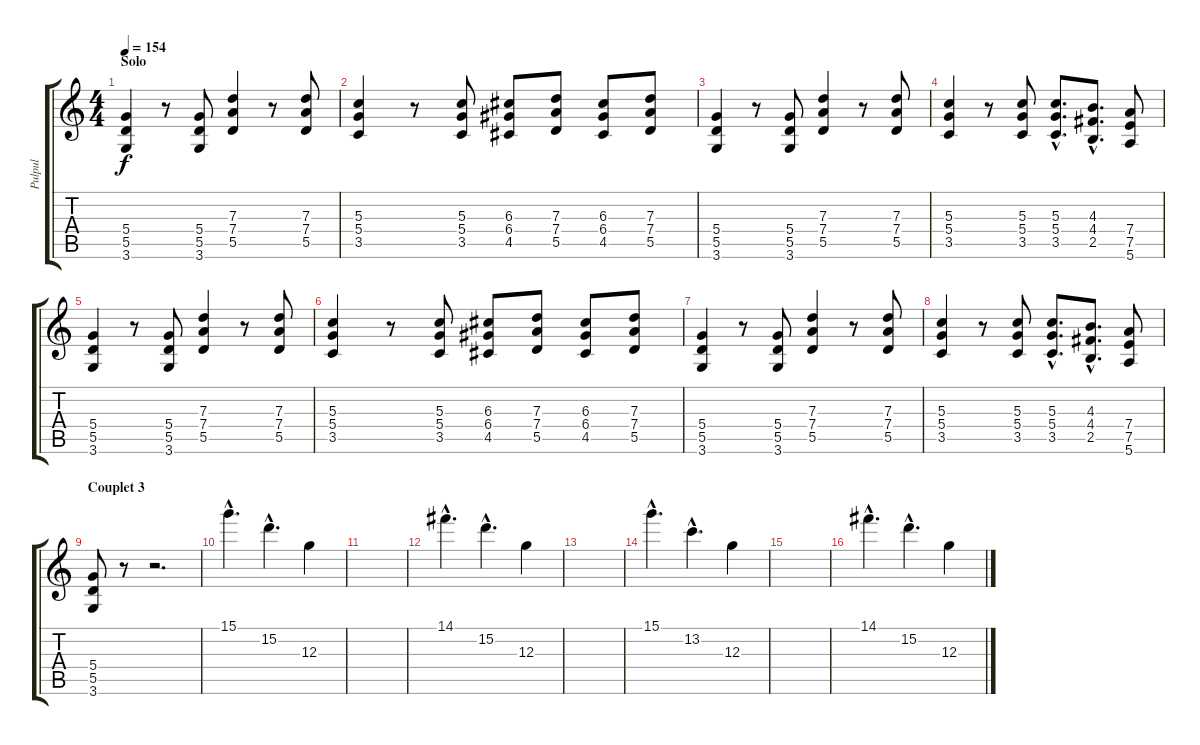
\track ("Pulpul" "Pulpul") {instrument overdrivenguitar}
\staff {score tabs}
\tuning (E4 B3 G3 D3 A2 E2) {hide}
\ts (4 4)
\section ("" "Solo")
\tempo 154
\clef g2
\ks c
(5.4 5.5 3.6).4{dy f volume 12} r.8 (5.4 5.5 3.6).8 (7.3 7.4 5.5).4 r.8 (7.3 7.4 5.5).8 |
(5.3 5.4 3.5).4 r.8 (5.3 5.4 3.5).8 (6.3 6.4 4.5).8 (7.3 7.4 5.5).8 (6.3 6.4 4.5).8 (7.3 7.4 5.5).8 |
(5.4 5.5 3.6).4 r.8 (5.4 5.5 3.6).8 (7.3 7.4 5.5).4 r.8 (7.3 7.4 5.5).8 |
(5.3 5.4 3.5).4 r.8 (5.3 5.4 3.5).8 (5.3{hac} 5.4{hac} 3.5{hac}).8{d} (4.3{hac} 4.4{hac} 2.5{hac}).8{d} (7.4 7.5 5.6).8 |
(5.4 5.5 3.6).4 r.8 (5.4 5.5 3.6).8 (7.3 7.4 5.5).4 r.8 (7.3 7.4 5.5).8 |
(5.3 5.4 3.5).4 r.8 (5.3 5.4 3.5).8 (6.3 6.4 4.5).8 (7.3 7.4 5.5).8 (6.3 6.4 4.5).8 (7.3 7.4 5.5).8 |
(5.4 5.5 3.6).4 r.8 (5.4 5.5 3.6).8 (7.3 7.4 5.5).4 r.8 (7.3 7.4 5.5).8 |
(5.3 5.4 3.5).4 r.8 (5.3 5.4 3.5).8 (5.3{hac} 5.4{hac} 3.5{hac}).8{d} (4.3{hac} 4.4{hac} 2.5{hac}).8{d} (7.4 7.5 5.6).8 |
\section ("" "Couplet 3")
(5.4 5.5 3.6).8 r.8 r.2{d} |
15.1{hac}.4{d instrument electricguitarjazz} 15.2{hac}.4{d} 12.3.4 |
|
14.1{hac}.4{d} 15.2{hac}.4{d} 12.3.4 |
|
15.1{hac}.4{d} 13.2{hac}.4{d} 12.3.4 |
|
14.1{hac}.4{d} 15.2{hac}.4{d} 12.3.4
